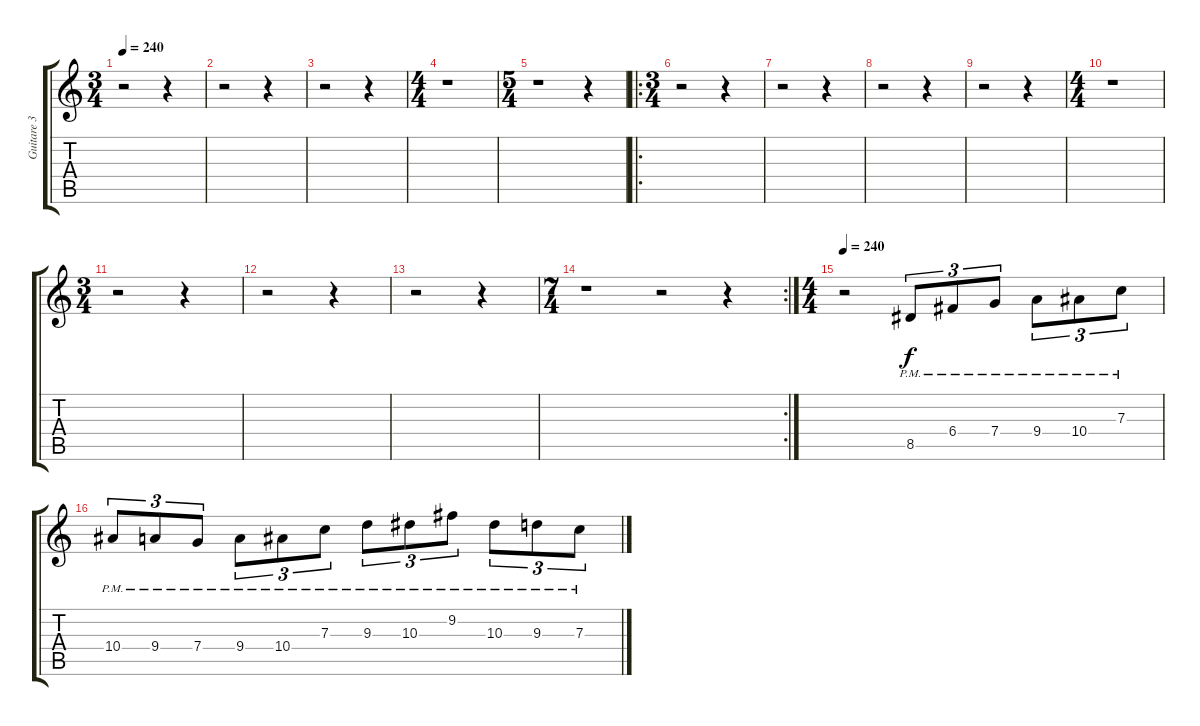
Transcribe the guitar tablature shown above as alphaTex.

\track ("Guitare 3" "Guitare 3") {instrument overdrivenguitar}
\staff {score tabs}
\tuning (D4 A3 F3 C3 G2 D2) {hide}
\ts (3 4)
\tempo 240
\clef g2
\ks c
r.2{dy f} r.4 |
r.2 r.4 |
r.2 r.4 |
\ts (4 4)
r.1 |
\ts (5 4)
r.1 r.4 |
\ro
\ts (3 4)
r.2 r.4 |
r.2 r.4 |
r.2 r.4 |
r.2 r.4 |
\ts (4 4)
r.1 |
\ts (3 4)
r.2 r.4 |
r.2 r.4 |
r.2 r.4 |
\rc 2
\ts (7 4)
r.1 r.2 r.4 |
\ts (4 4)
\tempo 240
r.2 8.5{pm}.8{tu (3 2)} 6.4{pm}.8{tu (3 2)} 7.4{pm}.8{tu (3 2)} 9.4{pm}.8{tu (3 2)} 10.4{pm}.8{tu (3 2)} 7.3{pm}.8{tu (3 2)} |
10.4{pm}.8{tu (3 2)} 9.4{pm}.8{tu (3 2)} 7.4{pm}.8{tu (3 2)} 9.4{pm}.8{tu (3 2)} 10.4{pm}.8{tu (3 2)} 7.3{pm}.8{tu (3 2)} 9.3{pm}.8{tu (3 2)} 10.3{pm}.8{tu (3 2)} 9.2{pm}.8{tu (3 2)} 10.3{pm}.8{tu (3 2)} 9.3{pm}.8{tu (3 2)} 7.3{pm}.8{tu (3 2)}
